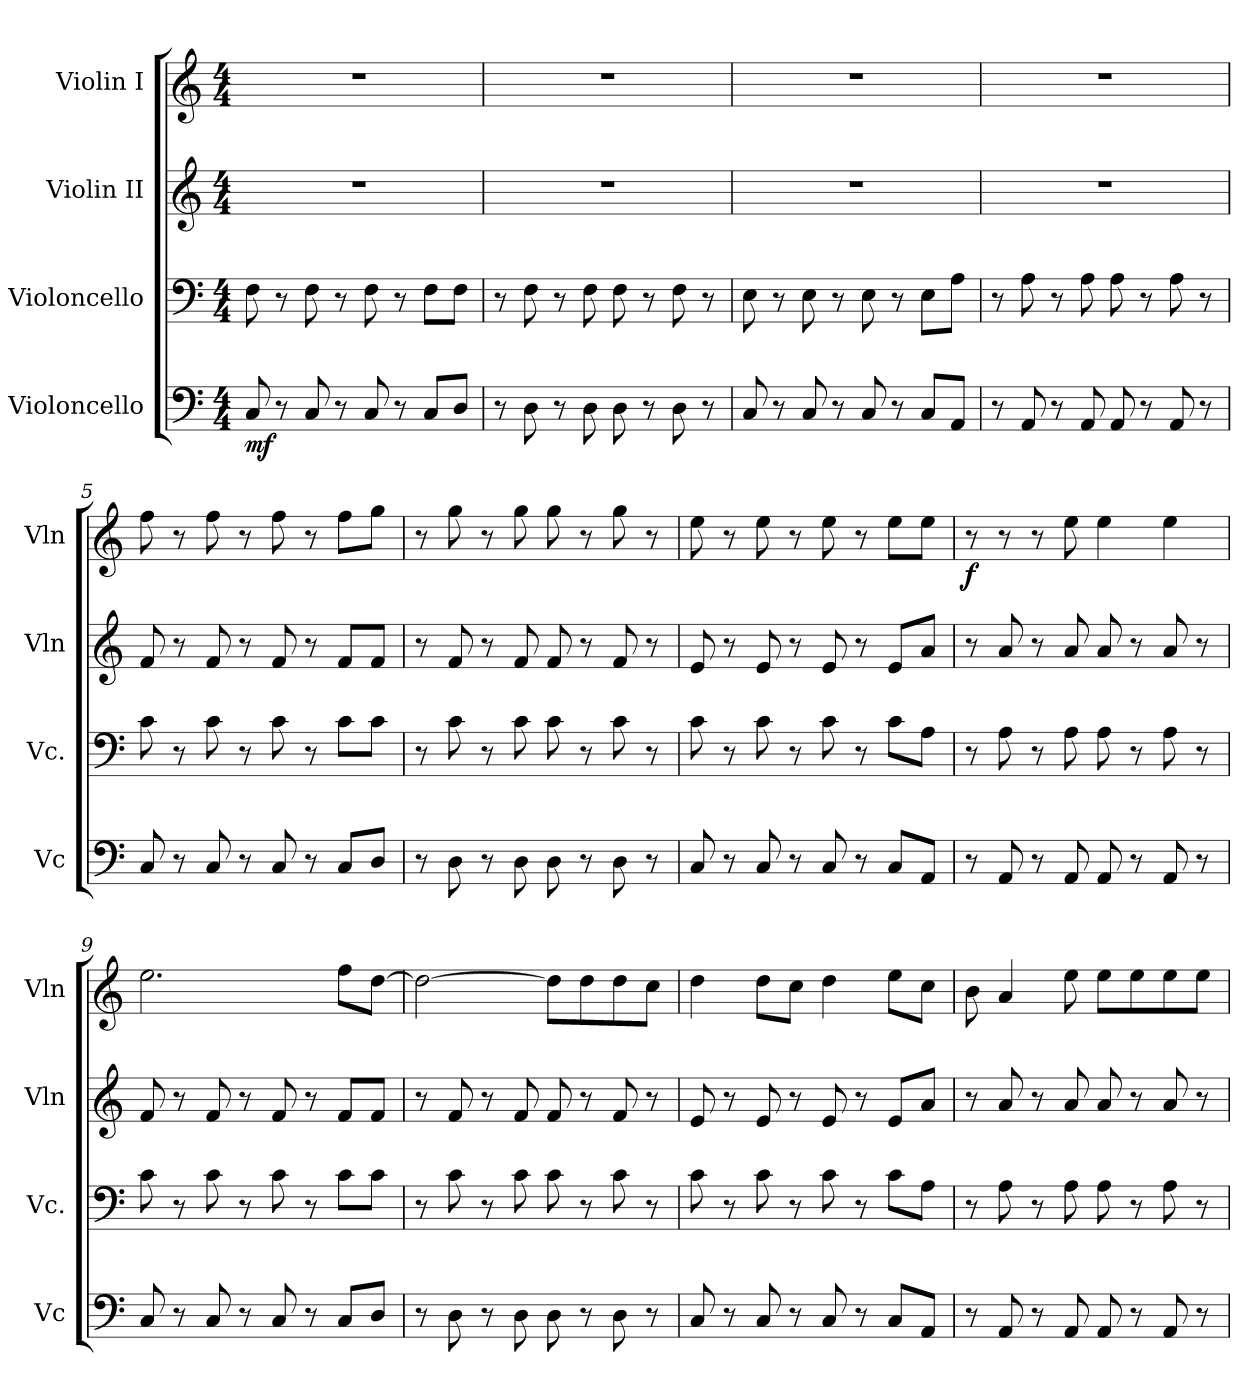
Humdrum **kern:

**kern	**dynam	**kern	**dynam	**kern	**kern	**dynam
*part4	*part4	*part3	*part3	*part2	*part1	*part1
*staff4	*staff4	*staff3	*staff3	*staff2	*staff1	*staff1
*I"Violoncello	*	*I"Violoncello	*	*I"Violin II	*I"Violin I	*
*I'Vc	*	*I'Vc.	*	*I'Vln	*I'Vln	*
*clefF4	*	*clefF4	*	*clefG2	*clefG2	*
*k[]	*	*k[]	*	*k[]	*k[]	*
*M4/4	*	*M4/4	*	*M4/4	*M4/4	*
*MM138	*	*MM138	*	*MM138	*MM138	*
=1	=1	=1	=1	=1	=1	=1
!	!LO:DY:b	!	!LO:DY:b	!	!	!
!	!	!	!LO:DY:n=1:b	!	!	!
8C/	mf	8F\	mf mf	1r	1r	.
8r	.	8r	.	.	.	.
8C/	.	8F\	.	.	.	.
8r	.	8r	.	.	.	.
8C/	.	8F\	.	.	.	.
8r	.	8r	.	.	.	.
8C/L	.	8F\L	.	.	.	.
8D/J	.	8F\J	.	.	.	.
=2	=2	=2	=2	=2	=2	=2
8r	.	8r	.	1r	1r	.
8D\	.	8F\	.	.	.	.
8r	.	8r	.	.	.	.
8D\	.	8F\	.	.	.	.
8D\	.	8F\	.	.	.	.
8r	.	8r	.	.	.	.
8D\	.	8F\	.	.	.	.
8r	.	8r	.	.	.	.
=3	=3	=3	=3	=3	=3	=3
8C/	.	8E\	.	1r	1r	.
8r	.	8r	.	.	.	.
8C/	.	8E\	.	.	.	.
8r	.	8r	.	.	.	.
8C/	.	8E\	.	.	.	.
8r	.	8r	.	.	.	.
8C/L	.	8E\L	.	.	.	.
8AA/J	.	8A\J	.	.	.	.
=4	=4	=4	=4	=4	=4	=4
8r	.	8r	.	1r	1r	.
8AA/	.	8A\	.	.	.	.
8r	.	8r	.	.	.	.
8AA/	.	8A\	.	.	.	.
8AA/	.	8A\	.	.	.	.
8r	.	8r	.	.	.	.
8AA/	.	8A\	.	.	.	.
8r	.	8r	.	.	.	.
!!LO:LB:g=z
=5	=5	=5	=5	=5	=5	=5
8C/	.	8c\	.	8f/	8ff\	.
8r	.	8r	.	8r	8r	.
8C/	.	8c\	.	8f/	8ff\	.
8r	.	8r	.	8r	8r	.
8C/	.	8c\	.	8f/	8ff\	.
8r	.	8r	.	8r	8r	.
8C/L	.	8c\L	.	8f/L	8ff\L	.
8D/J	.	8c\J	.	8f/J	8gg\J	.
=6	=6	=6	=6	=6	=6	=6
8r	.	8r	.	8r	8r	.
8D\	.	8c\	.	8f/	8gg\	.
8r	.	8r	.	8r	8r	.
8D\	.	8c\	.	8f/	8gg\	.
8D\	.	8c\	.	8f/	8gg\	.
8r	.	8r	.	8r	8r	.
8D\	.	8c\	.	8f/	8gg\	.
8r	.	8r	.	8r	8r	.
=7	=7	=7	=7	=7	=7	=7
8C/	.	8c\	.	8e/	8ee\	.
8r	.	8r	.	8r	8r	.
8C/	.	8c\	.	8e/	8ee\	.
8r	.	8r	.	8r	8r	.
8C/	.	8c\	.	8e/	8ee\	.
8r	.	8r	.	8r	8r	.
8C/L	.	8c\L	.	8e/L	8ee\L	.
8AA/J	.	8A\J	.	8a/J	8ee\J	.
=8	=8	=8	=8	=8	=8	=8
!	!	!	!	!	!	!LO:DY:b
8r	.	8r	.	8r	8r	f
8AA/	.	8A\	.	8a/	8r	.
8r	.	8r	.	8r	8r	.
8AA/	.	8A\	.	8a/	8ee\	.
8AA/	.	8A\	.	8a/	4ee\	.
8r	.	8r	.	8r	.	.
8AA/	.	8A\	.	8a/	4ee\	.
8r	.	8r	.	8r	.	.
!!LO:LB:g=z
=9	=9	=9	=9	=9	=9	=9
8C/	.	8c\	.	8f/	2.ee\	.
8r	.	8r	.	8r	.	.
8C/	.	8c\	.	8f/	.	.
8r	.	8r	.	8r	.	.
8C/	.	8c\	.	8f/	.	.
8r	.	8r	.	8r	.	.
8C/L	.	8c\L	.	8f/L	8ff\L	.
8D/J	.	8c\J	.	8f/J	[8dd\J	.
=10	=10	=10	=10	=10	=10	=10
8r	.	8r	.	8r	2dd\_	.
8D\	.	8c\	.	8f/	.	.
8r	.	8r	.	8r	.	.
8D\	.	8c\	.	8f/	.	.
8D\	.	8c\	.	8f/	8dd\L]	.
8r	.	8r	.	8r	8dd\	.
8D\	.	8c\	.	8f/	8dd\	.
8r	.	8r	.	8r	8cc\J	.
=11	=11	=11	=11	=11	=11	=11
8C/	.	8c\	.	8e/	4dd\	.
8r	.	8r	.	8r	.	.
8C/	.	8c\	.	8e/	8dd\L	.
8r	.	8r	.	8r	8cc\J	.
8C/	.	8c\	.	8e/	4dd\	.
8r	.	8r	.	8r	.	.
8C/L	.	8c\L	.	8e/L	8ee\L	.
8AA/J	.	8A\J	.	8a/J	8cc\J	.
=12	=12	=12	=12	=12	=12	=12
8r	.	8r	.	8r	8b\	.
8AA/	.	8A\	.	8a/	4a/	.
8r	.	8r	.	8r	.	.
8AA/	.	8A\	.	8a/	8ee\	.
8AA/	.	8A\	.	8a/	8ee\L	.
8r	.	8r	.	8r	8ee\	.
8AA/	.	8A\	.	8a/	8ee\	.
8r	.	8r	.	8r	8ee\J	.
=	=	=	=	=	=	=
*-	*-	*-	*-	*-	*-	*-
